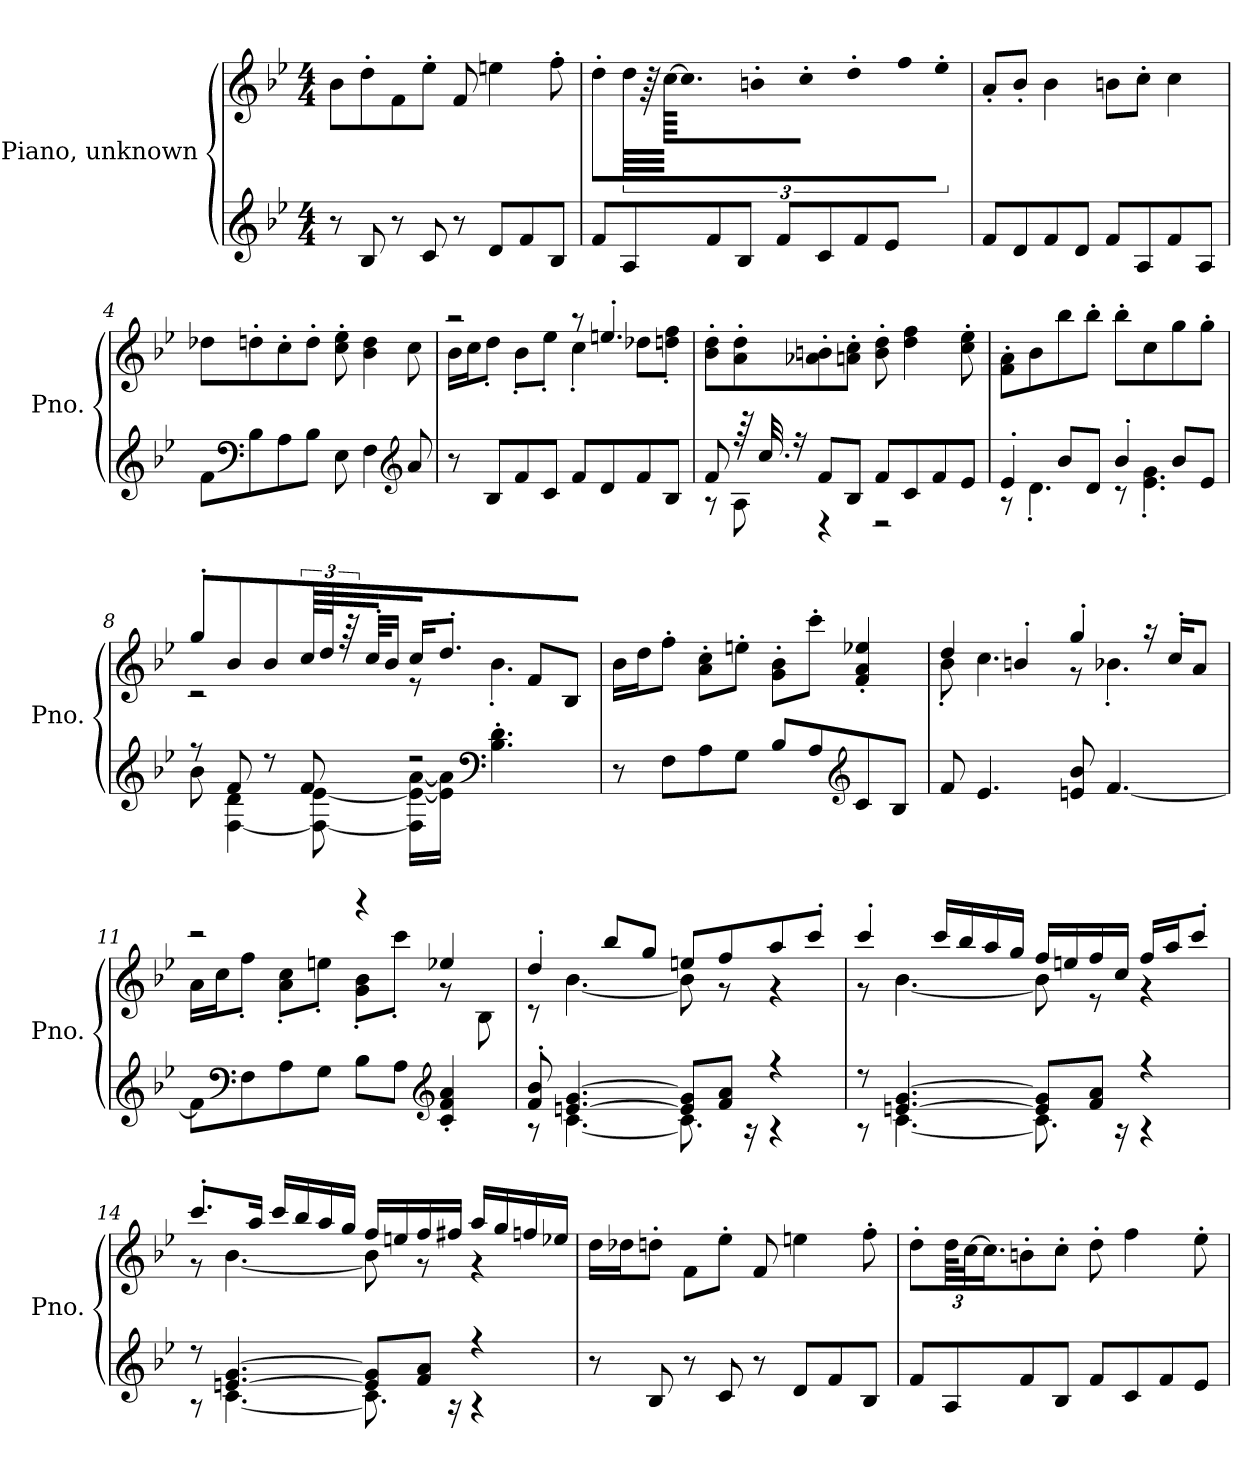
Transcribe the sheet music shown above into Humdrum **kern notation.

**kern	**kern
*part1	*part1
*staff2	*staff1
*I"Piano, unknown	*
*I'Pno.	*
*clefG2	*clefG2
*k[b-e-]	*k[b-e-]
*M4/4	*M4/4
*MM120	*MM120
=1	=1
8r	8b-\L
8B-/	8dd'\
8r	8f\
8c/	8ee-'\J
8r	8f/
8d/L	4een\
8f/	.
8B-/J	8ff'\
=2	=2
8f/L	8dd'\L
8A/	96dd\Jkkk
.	96r
.	[96cc\KKLL
.	16.cc\J]
8f/	8bn'\
8B-/J	8cc'\J
8f/L	8dd'\
8c/	4ff\
8f/	.
8e-/J	8ee-'\
=3	=3
8f/L	8a'/L
8d/	8b-'/J
8f/	4b-\
8d/J	.
8f/L	8bn\L
8A/	8cc'\J
8f/	4cc\
8A/J	.
=4	=4
8f\L	8dd-X\L
*clefF4	*
8B-\	8ddn'\
8A\	8cc'\
8B-\J	8dd'\J
8E-\	8cc\' 8ee-\'
4F\	4b-\ 4dd\
*clefG2	*
8a/	8cc\
!!LO:LB:g=z
=5	=5
*	*^
8r	2r	16b-\LL
.	.	16cc\J
8B-/L	.	8dd'\J
8f/	.	8b-'\L
8c/J	.	8ee-'\J
8f/L	8r	4cc'\
8d/	4.een'/	.
8f/	.	8dd-X\L
8B-/J	.	8ddn\' 8ff\'J
*	*v	*v
=6	=6
*^	*
8f/	8r	8b-\' 8dd\'L
64r	8A\	8a\' 8dd\'
32.cc/	.	.
16r	.	.
8f/L	4r	8a-X\' 8bn\'
8B-/J	.	8an\' 8cc\'J
8f/L	2r	8b\' 8dd\'
8c/	.	4dd\ 4ff\
8f/	.	.
8e-/J	.	8cc\' 8ee-\'
=7	=7	=7
4e-'/	8r	8f\' 8a\'L
.	4.d'\	8b-\
8b-/L	.	8bb-\
8d/J	.	8bb-'\J
4b-'/	8r	8bb-'\L
.	4.e-\' 4.g\'	8cc\
8b-/L	.	8gg\
8e-/J	.	8gg'\J
!!LO:LB:g=z
=8	=8	=8
*	*	*^
8r	8b-\	8gg'/L	2r
8f/	[4F\ 4d\	8b-/	.
8r	.	8b-/	.
8f/	8F\_ [8e-\	96cc/LLL	.
.	.	96dd/JJJJ	.
.	.	96r	.
.	.	32cc'/KLL	.
.	.	16b-/JJ	.
2r	16F\] 16e-\_ [16a\LL	16cc/KL	8r
.	16e-\] 16a\]JJ	8.dd'/J	.
*clefF4	*	*	*
.	4.B-\' 4.d\'	.	4.b-'\
.	.	8f/L	.
.	.	8B-/J	.
*v	*v	*	*
*	*v	*v
=9	=9
8r	16b-\LL
.	16dd\J
8F\L	8ff'\J
8A\	8a\' 8cc\'L
8G\J	8een'\J
8B-/L	8g\' 8b-\'L
8A/	8ccc'\J
*clefG2	*
8c/	4f/' 4a/' 4ee-X/'
8B-/J	.
=10	=10
*	*^
8f/	4dd/	8b-'\
4.e-/	.	4.cc\
.	4bn'/	.
8en/ 8b-/	4gg'/	8r
[4.f/	.	4.b-X'\
.	16r	.
.	16cc'/KL	.
.	8a/J	.
!!LO:LB:g=z	!!
=11	=11	=11
8f\L]	2r	16a\LL
.	.	16cc\J
*clefF4	*	*
8F\	.	8ff'\J
8A\	.	8a\' 8cc\'L
8G\J	.	8een'\J
8B-\L	4r	8g\' 8b-\'L
8A\J	.	8ccc'\J
*clefG2	*	*
4c/' 4f/' 4a/'	4ee-X/	8r
.	.	8B-\
=12	=12	=12
*^	*	*
8f/' 8b-/'	8r	4dd'/	8r
[4.en/ [4.g/	[4.c\	.	[4.b-\
.	.	8bb-/L	.
.	.	8gg/J	.
8e/] 8g/]L	8.c\]	8een/L	8b-\]
8f/ 8a/J	.	8ff/	8r
.	16r	.	.
4r	4r	8aa/	4r
.	.	8ccc'/J	.
=13	=13	=13	=13
8r	8r	4ccc'/	8r
[4.en/ [4.g/	[4.c\	.	[4.b-\
.	.	16ccc/LL	.
.	.	16bb-/	.
.	.	16aa/	.
.	.	16gg/JJ	.
8e/] 8g/]L	8.c\]	16ff/LL	8b-\]
.	.	16een/	.
8f/ 8a/J	.	16ff/	8r
.	16r	16cc/JJ	.
4r	4r	16ff/LL	4r
.	.	16aa/J	.
.	.	8ccc'/J	.
!!LO:LB:g=z	!!
=14	=14	=14	=14
8r	8r	8.ccc'/L	8r
[4.en/ [4.g/	[4.c\	.	[4.b-\
.	.	16aa/Jk	.
.	.	16ccc/LL	.
.	.	16bb-/	.
.	.	16aa/	.
.	.	16gg/JJ	.
8e/] 8g/]L	8.c\]	16ff/LL	8b-\]
.	.	16een/	.
8f/ 8a/J	.	16ff/	8r
.	16r	16ff#X/JJ	.
4r	4r	16aa/LL	4r
.	.	16gg/	.
.	.	16ffn/	.
.	.	16ee-X/JJ	.
*v	*v	*	*
*	*v	*v
=15	=15
8r	16dd\LL
.	16dd-X\J
8B-/	8ddn'\J
8r	8f\L
8c/	8ee-'\J
8r	8f/
8d/L	4een\
8f/	.
8B-/J	8ff'\
=16	=16
8f/L	8dd'\L
*	*Xbrackettup
8A/	96dd\KLL
.	[48cc\J
.	16.cc\J]
8f/	8bn'\
8B-/J	8cc'\J
8f/L	8dd'\
8c/	4ff\
8f/	.
8e-/J	8ee-'\
=	=
*-	*-
